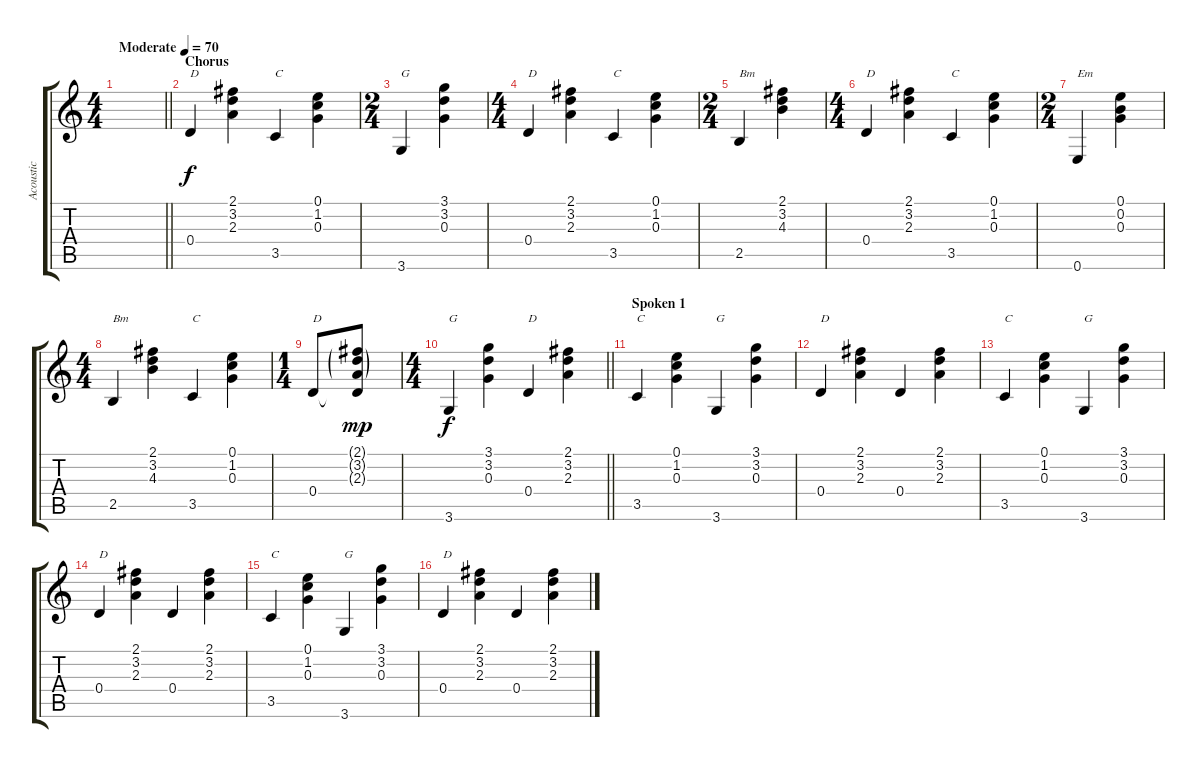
\track ("Acoustic" "Acoustic") {instrument acousticguitarsteel}
\staff {score tabs}
\tuning (E4 B3 G3 D3 A2 E2) {hide}
\ts (4 4)
\tempo (70 "Moderate")
\clef g2
\barLineRight lightlight
\ks c
|
\section ("" "Chorus")
0.4.4{txt "D"} (2.1 3.2 2.3).4 3.5.4{txt "C"} (0.1 1.2 0.3).4 |
\ts (2 4)
3.6.4{txt "G"} (3.1 3.2 0.3).4 |
\ts (4 4)
0.4.4{txt "D"} (2.1 3.2 2.3).4 3.5.4{txt "C"} (0.1 1.2 0.3).4 |
\ts (2 4)
2.5.4{txt "Bm"} (2.1 3.2 4.3).4 |
\ts (4 4)
0.4.4{txt "D"} (2.1 3.2 2.3).4 3.5.4{txt "C"} (0.1 1.2 0.3).4 |
\ts (2 4)
0.6.4{txt "Em"} (0.1 0.2 0.3).4 |
\ts (4 4)
2.5.4{txt "Bm"} (2.1 3.2 4.3).4 3.5.4{txt "C"} (0.1 1.2 0.3).4 |
\ts (1 4)
0.4.8{txt "D"} (2.1{g} 3.2{g} 2.3{g} 0.4{t}).8{dy mp} |
\ts (4 4)
\barLineRight lightlight
3.6.4{txt "G" dy f} (3.1 3.2 0.3).4 0.4.4{txt "D"} (2.1 3.2 2.3).4 |
\section ("" "Spoken 1")
3.5.4{txt "C"} (0.1 1.2 0.3).4 3.6.4{txt "G"} (3.1 3.2 0.3).4 |
0.4.4{txt "D"} (2.1 3.2 2.3).4 0.4.4 (2.1 3.2 2.3).4 |
3.5.4{txt "C"} (0.1 1.2 0.3).4 3.6.4{txt "G"} (3.1 3.2 0.3).4 |
0.4.4{txt "D"} (2.1 3.2 2.3).4 0.4.4 (2.1 3.2 2.3).4 |
3.5.4{txt "C"} (0.1 1.2 0.3).4 3.6.4{txt "G"} (3.1 3.2 0.3).4 |
0.4.4{txt "D"} (2.1 3.2 2.3).4 0.4.4 (2.1 3.2 2.3).4
